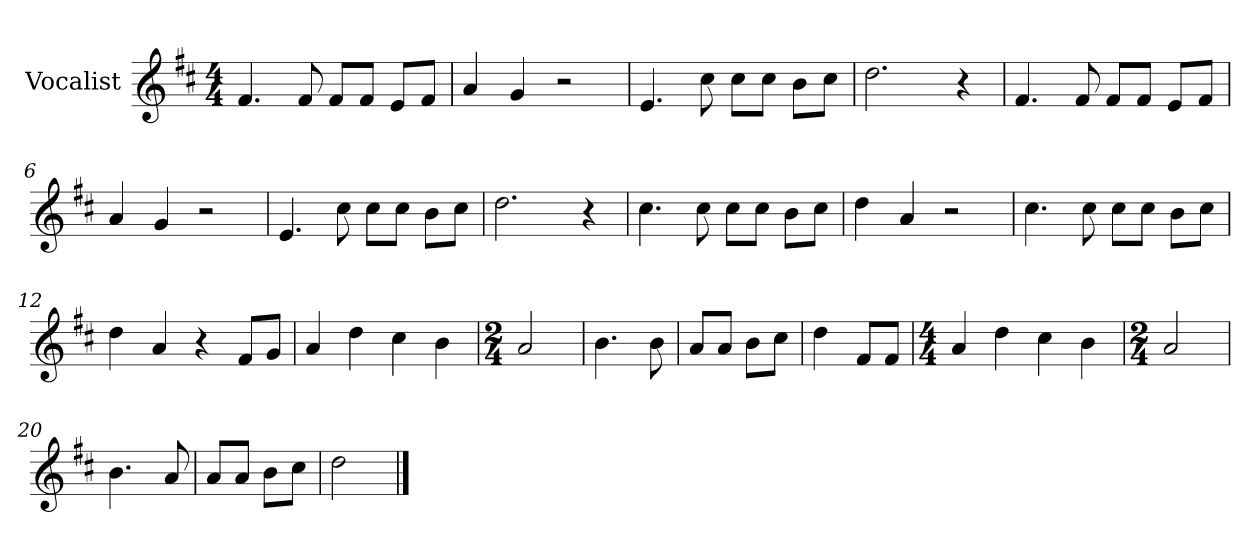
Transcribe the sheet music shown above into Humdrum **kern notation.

**kern
*part1
*staff1
*I"Vocalist
*k[f#c#]
*D:
*M4/4
=1
4.f#
8f#
8f#L
8f#J
8eL
8f#J
=2
4a
4g
2r
=3
4.e
8cc#
8cc#L
8cc#J
8bL
8cc#J
=4
2.dd
4r
=5
4.f#
8f#
8f#L
8f#J
8eL
8f#J
=6
4a
4g
2r
=7
4.e
8cc#
8cc#L
8cc#J
8bL
8cc#J
=8
2.dd
4r
=9
4.cc#
8cc#
8cc#L
8cc#J
8bL
8cc#J
=10
4dd
4a
2r
=11
4.cc#
8cc#
8cc#L
8cc#J
8bL
8cc#J
=12
4dd
4a
4r
8f#L
8gJ
=13
4a
4dd
4cc#
4b
=14
*M2/4
2a
=15
4.b
8b
=16
8aL
8aJ
8bL
8cc#J
=17
4dd
8f#L
8f#J
=18
*M4/4
4a
4dd
4cc#
4b
=19
*M2/4
2a
=20
4.b
8a
=21
8aL
8aJ
8bL
8cc#J
=22
2dd
==
*-
